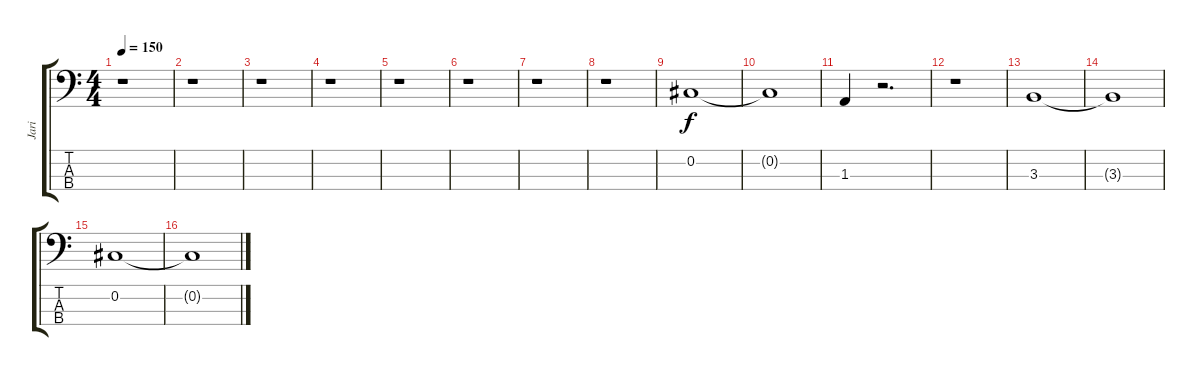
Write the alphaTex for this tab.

\track ("Jari" "Jari") {instrument electricbassfinger}
\staff {score tabs}
\tuning (Gb2 Db2 Ab1 Eb1) {hide}
\ts (4 4)
\tempo 150
\clef f4
\ks c
r.1{dy f instrument electricbassfinger} |
r.1 |
r.1 |
r.1 |
r.1 |
r.1 |
r.1 |
r.1 |
0.2.1 |
0.2{t}.1 |
1.3.4 r.2{d} |
r.1 |
3.3.1 |
3.3{t}.1 |
0.2.1 |
0.2{t}.1
